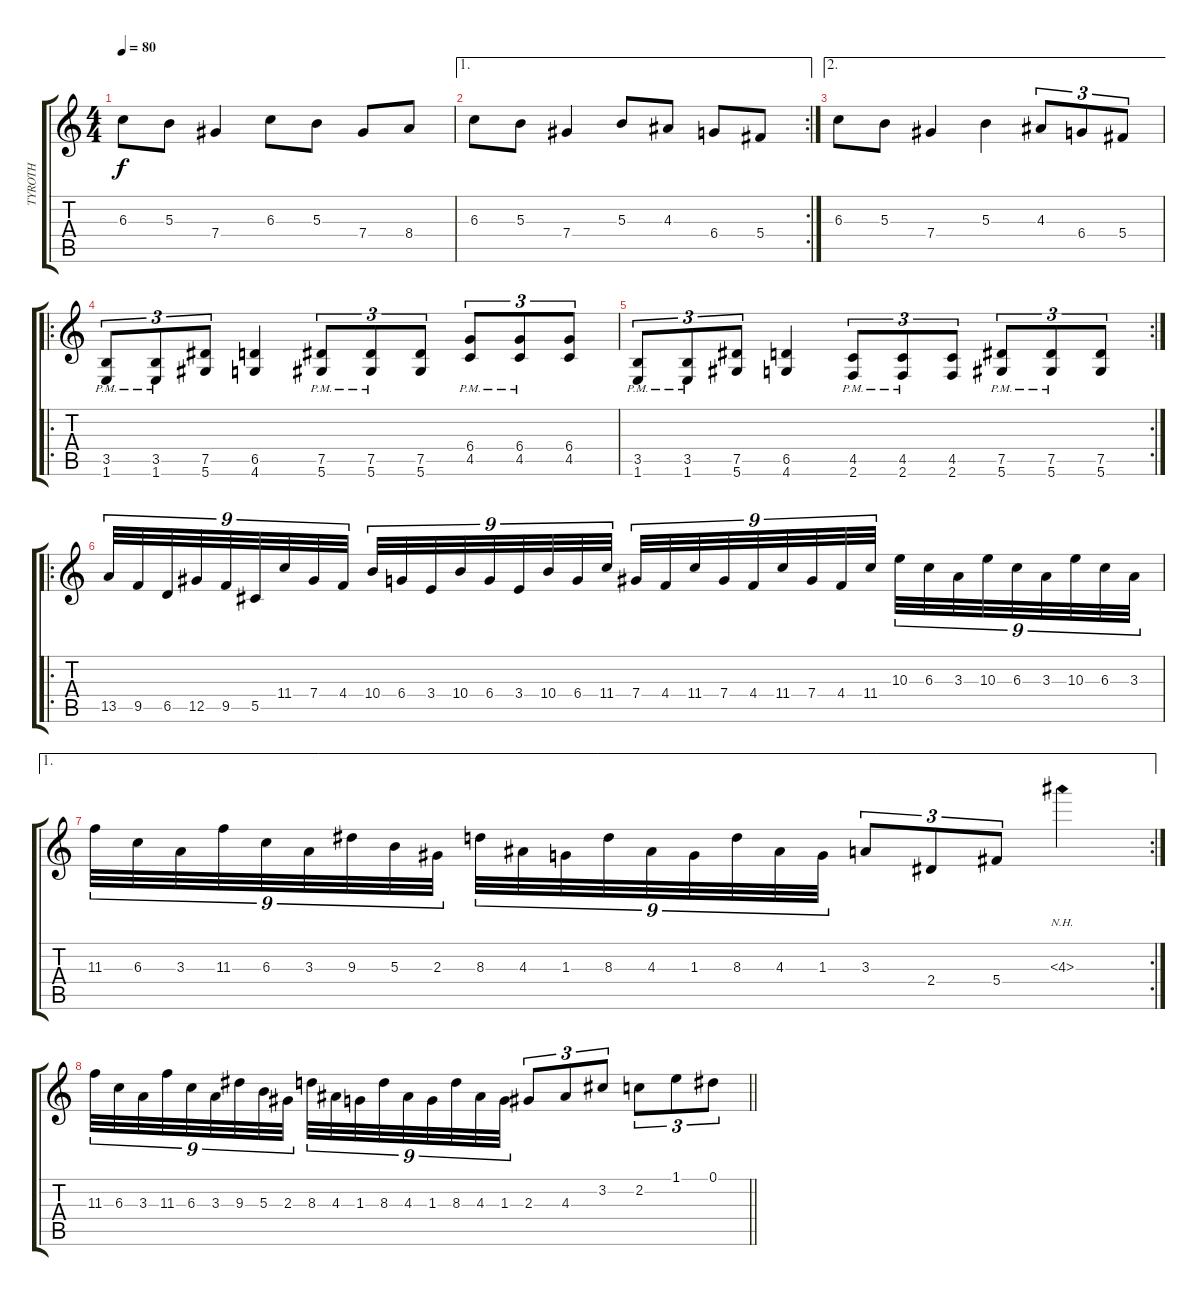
\track ("TYROTH" "TYROTH") {instrument distortionguitar}
\staff {score tabs}
\tuning (Eb4 Bb3 Gb3 Db3 Ab2 Eb2) {hide}
\ts (4 4)
\tempo 80
\clef g2
\ks c
6.3.8{dy f} 5.3.8 7.4.4 6.3.8 5.3.8 7.4.8 8.4.8 |
\ae 1
\rc 2
6.3.8 5.3.8 7.4.4 5.3.8 4.3.8 6.4.8 5.4.8 |
\ae 2
6.3.8 5.3.8 7.4.4 5.3.4 4.3.8{tu (3 2)} 6.4.8{tu (3 2)} 5.4.8{tu (3 2)} |
\ro
(3.5{pm} 1.6{pm}).8{tu (3 2)} (3.5{pm} 1.6{pm}).8{tu (3 2)} (7.5 5.6).8{tu (3 2)} (6.5 4.6).4 (7.5{pm} 5.6{pm}).8{tu (3 2)} (7.5{pm} 5.6{pm}).8{tu (3 2)} (7.5 5.6).8{tu (3 2)} (6.4{pm} 4.5{pm}).8{tu (3 2)} (6.4{pm} 4.5{pm}).8{tu (3 2)} (6.4 4.5).8{tu (3 2)} |
\rc 2
(3.5{pm} 1.6{pm}).8{tu (3 2)} (3.5{pm} 1.6{pm}).8{tu (3 2)} (7.5 5.6).8{tu (3 2)} (6.5 4.6).4 (4.5{pm} 2.6{pm}).8{tu (3 2)} (4.5{pm} 2.6{pm}).8{tu (3 2)} (4.5 2.6).8{tu (3 2)} (7.5{pm} 5.6{pm}).8{tu (3 2)} (7.5{pm} 5.6{pm}).8{tu (3 2)} (7.5 5.6).8{tu (3 2)} |
\ro
13.5.32{tu (9 8)} 9.5.32{tu (9 8)} 6.5.32{tu (9 8)} 12.5.32{tu (9 8)} 9.5.32{tu (9 8)} 5.5.32{tu (9 8)} 11.4.32{tu (9 8)} 7.4.32{tu (9 8)} 4.4.32{tu (9 8)} 10.4.32{tu (9 8)} 6.4.32{tu (9 8)} 3.4.32{tu (9 8)} 10.4.32{tu (9 8)} 6.4.32{tu (9 8)} 3.4.32{tu (9 8)} 10.4.32{tu (9 8)} 6.4.32{tu (9 8)} 11.4.32{tu (9 8)} 7.4.32{tu (9 8)} 4.4.32{tu (9 8)} 11.4.32{tu (9 8)} 7.4.32{tu (9 8)} 4.4.32{tu (9 8)} 11.4.32{tu (9 8)} 7.4.32{tu (9 8)} 4.4.32{tu (9 8)} 11.4.32{tu (9 8)} 10.3.32{tu (9 8)} 6.3.32{tu (9 8)} 3.3.32{tu (9 8)} 10.3.32{tu (9 8)} 6.3.32{tu (9 8)} 3.3.32{tu (9 8)} 10.3.32{tu (9 8)} 6.3.32{tu (9 8)} 3.3.32{tu (9 8)} |
\ae 1
\rc 2
11.3.32{tu (9 8)} 6.3.32{tu (9 8)} 3.3.32{tu (9 8)} 11.3.32{tu (9 8)} 6.3.32{tu (9 8)} 3.3.32{tu (9 8)} 9.3.32{tu (9 8)} 5.3.32{tu (9 8)} 2.3.32{tu (9 8)} 8.3.32{tu (9 8)} 4.3.32{tu (9 8)} 1.3.32{tu (9 8)} 8.3.32{tu (9 8)} 4.3.32{tu (9 8)} 1.3.32{tu (9 8)} 8.3.32{tu (9 8)} 4.3.32{tu (9 8)} 1.3.32{tu (9 8)} 3.3.8{tu (3 2)} 2.4.8{tu (3 2)} 5.4.8{tu (3 2)} 4.3{nh}.4 |
\barLineRight lightlight
11.3.32{tu (9 8)} 6.3.32{tu (9 8)} 3.3.32{tu (9 8)} 11.3.32{tu (9 8)} 6.3.32{tu (9 8)} 3.3.32{tu (9 8)} 9.3.32{tu (9 8)} 5.3.32{tu (9 8)} 2.3.32{tu (9 8)} 8.3.32{tu (9 8)} 4.3.32{tu (9 8)} 1.3.32{tu (9 8)} 8.3.32{tu (9 8)} 4.3.32{tu (9 8)} 1.3.32{tu (9 8)} 8.3.32{tu (9 8)} 4.3.32{tu (9 8)} 1.3.32{tu (9 8)} 2.3.8{tu (3 2)} 4.3.8{tu (3 2)} 3.2.8{tu (3 2)} 2.2.8{tu (3 2)} 1.1.8{tu (3 2)} 0.1.8{tu (3 2)}
